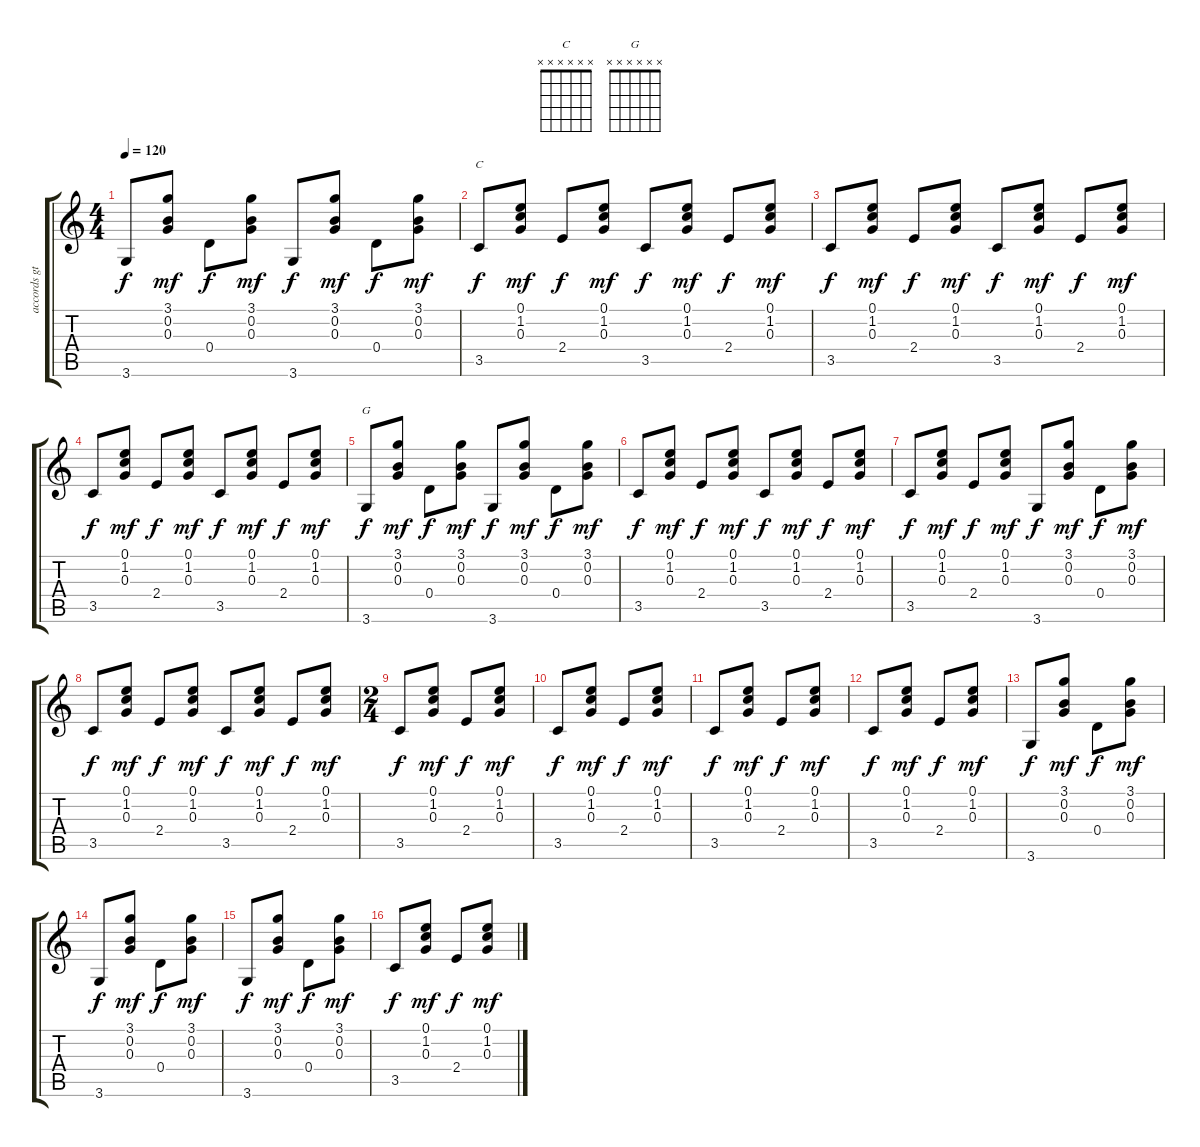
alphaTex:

\track ("accords gtr" "accords gt") {instrument acousticguitarnylon}
\staff {score tabs}
\tuning (E4 B3 G3 D3 A2 E2) {hide}
\chord ("C" x x x x x x) {firstfret 0}
\chord ("G" x x x x x x) {firstfret 0}
\ts (4 4)
\tempo 120
\clef g2
\ks c
3.6.8{dy f} (3.1 0.2 0.3).8{dy mf} 0.4.8{dy f} (3.1 0.2 0.3).8{dy mf} 3.6.8{dy f} (3.1 0.2 0.3).8{dy mf} 0.4.8{dy f} (3.1 0.2 0.3).8{dy mf} |
3.5.8{ch "C" dy f} (0.1 1.2 0.3).8{dy mf} 2.4.8{dy f} (0.1 1.2 0.3).8{dy mf} 3.5.8{dy f} (0.1 1.2 0.3).8{dy mf} 2.4.8{dy f} (0.1 1.2 0.3).8{dy mf} |
3.5.8{dy f} (0.1 1.2 0.3).8{dy mf} 2.4.8{dy f} (0.1 1.2 0.3).8{dy mf} 3.5.8{dy f} (0.1 1.2 0.3).8{dy mf} 2.4.8{dy f} (0.1 1.2 0.3).8{dy mf} |
3.5.8{dy f} (0.1 1.2 0.3).8{dy mf} 2.4.8{dy f} (0.1 1.2 0.3).8{dy mf} 3.5.8{dy f} (0.1 1.2 0.3).8{dy mf} 2.4.8{dy f} (0.1 1.2 0.3).8{dy mf} |
3.6.8{ch "G" dy f} (3.1 0.2 0.3).8{dy mf} 0.4.8{dy f} (3.1 0.2 0.3).8{dy mf} 3.6.8{dy f} (3.1 0.2 0.3).8{dy mf} 0.4.8{dy f} (3.1 0.2 0.3).8{dy mf} |
3.5.8{dy f} (0.1 1.2 0.3).8{dy mf} 2.4.8{dy f} (0.1 1.2 0.3).8{dy mf} 3.5.8{dy f} (0.1 1.2 0.3).8{dy mf} 2.4.8{dy f} (0.1 1.2 0.3).8{dy mf} |
3.5.8{dy f} (0.1 1.2 0.3).8{dy mf} 2.4.8{dy f} (0.1 1.2 0.3).8{dy mf} 3.6.8{dy f} (3.1 0.2 0.3).8{dy mf} 0.4.8{dy f} (3.1 0.2 0.3).8{dy mf} |
3.5.8{dy f} (0.1 1.2 0.3).8{dy mf} 2.4.8{dy f} (0.1 1.2 0.3).8{dy mf} 3.5.8{dy f} (0.1 1.2 0.3).8{dy mf} 2.4.8{dy f} (0.1 1.2 0.3).8{dy mf} |
\ts (2 4)
3.5.8{dy f} (0.1 1.2 0.3).8{dy mf} 2.4.8{dy f} (0.1 1.2 0.3).8{dy mf} |
3.5.8{dy f} (0.1 1.2 0.3).8{dy mf} 2.4.8{dy f} (0.1 1.2 0.3).8{dy mf} |
3.5.8{dy f} (0.1 1.2 0.3).8{dy mf} 2.4.8{dy f} (0.1 1.2 0.3).8{dy mf} |
3.5.8{dy f} (0.1 1.2 0.3).8{dy mf} 2.4.8{dy f} (0.1 1.2 0.3).8{dy mf} |
3.6.8{dy f} (3.1 0.2 0.3).8{dy mf} 0.4.8{dy f} (3.1 0.2 0.3).8{dy mf} |
3.6.8{dy f} (3.1 0.2 0.3).8{dy mf} 0.4.8{dy f} (3.1 0.2 0.3).8{dy mf} |
3.6.8{dy f} (3.1 0.2 0.3).8{dy mf} 0.4.8{dy f} (3.1 0.2 0.3).8{dy mf} |
3.5.8{dy f} (0.1 1.2 0.3).8{dy mf} 2.4.8{dy f} (0.1 1.2 0.3).8{dy mf}
